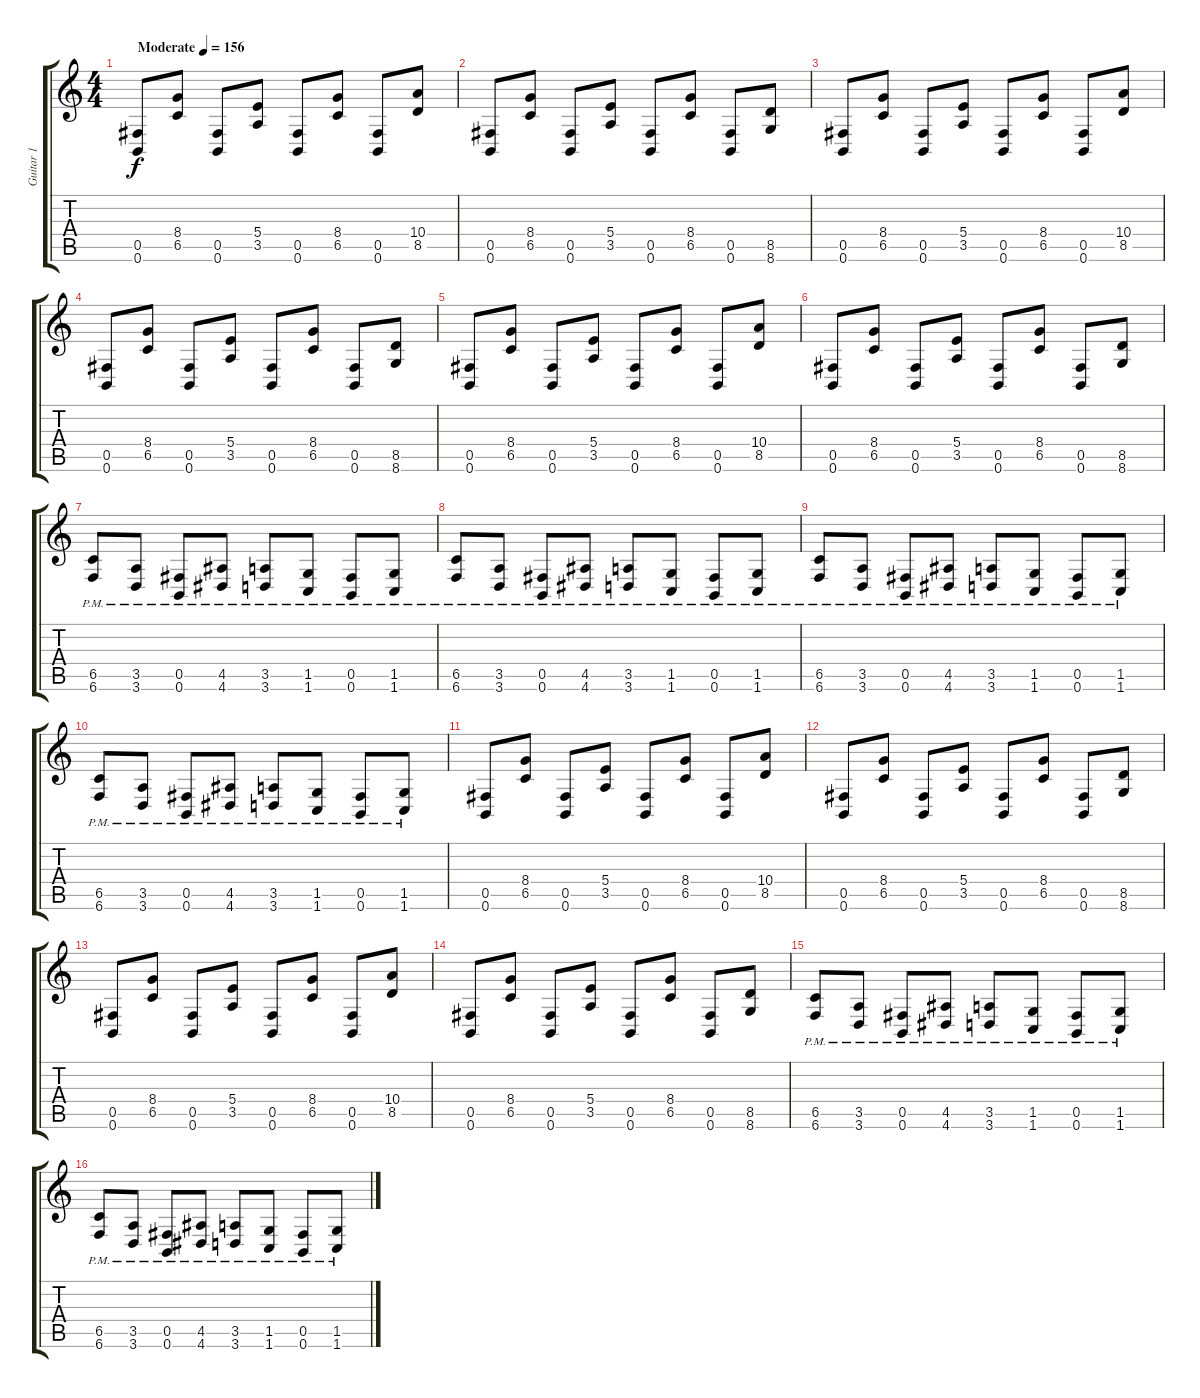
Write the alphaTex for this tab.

\track ("Guitar 1" "Guitar 1") {instrument distortionguitar}
\staff {score tabs}
\tuning (Db4 Ab3 E3 B2 Gb2 B1) {hide}
\ts (4 4)
\tempo (156 "Moderate")
\clef g2
\ks c
(0.5 0.6).8{dy f instrument distortionguitar} (8.4 6.5).8 (0.5 0.6).8 (5.4 3.5).8 (0.5 0.6).8 (8.4 6.5).8 (0.5 0.6).8 (10.4 8.5).8 |
(0.5 0.6).8 (8.4 6.5).8 (0.5 0.6).8 (5.4 3.5).8 (0.5 0.6).8 (8.4 6.5).8 (0.5 0.6).8 (8.5 8.6).8 |
(0.5 0.6).8 (8.4 6.5).8 (0.5 0.6).8 (5.4 3.5).8 (0.5 0.6).8 (8.4 6.5).8 (0.5 0.6).8 (10.4 8.5).8 |
(0.5 0.6).8 (8.4 6.5).8 (0.5 0.6).8 (5.4 3.5).8 (0.5 0.6).8 (8.4 6.5).8 (0.5 0.6).8 (8.5 8.6).8 |
(0.5 0.6).8 (8.4 6.5).8 (0.5 0.6).8 (5.4 3.5).8 (0.5 0.6).8 (8.4 6.5).8 (0.5 0.6).8 (10.4 8.5).8 |
(0.5 0.6).8 (8.4 6.5).8 (0.5 0.6).8 (5.4 3.5).8 (0.5 0.6).8 (8.4 6.5).8 (0.5 0.6).8 (8.5 8.6).8 |
(6.5{pm} 6.6{pm}).8 (3.5{pm} 3.6{pm}).8 (0.5{pm} 0.6{pm}).8 (4.5{pm} 4.6{pm}).8 (3.5{pm} 3.6{pm}).8 (1.5{pm} 1.6{pm}).8 (0.5{pm} 0.6{pm}).8 (1.5{pm} 1.6{pm}).8 |
(6.5{pm} 6.6{pm}).8 (3.5{pm} 3.6{pm}).8 (0.5{pm} 0.6{pm}).8 (4.5{pm} 4.6{pm}).8 (3.5{pm} 3.6{pm}).8 (1.5{pm} 1.6{pm}).8 (0.5{pm} 0.6{pm}).8 (1.5{pm} 1.6{pm}).8 |
(6.5{pm} 6.6{pm}).8 (3.5{pm} 3.6{pm}).8 (0.5{pm} 0.6{pm}).8 (4.5{pm} 4.6{pm}).8 (3.5{pm} 3.6{pm}).8 (1.5{pm} 1.6{pm}).8 (0.5{pm} 0.6{pm}).8 (1.5{pm} 1.6{pm}).8 |
(6.5{pm} 6.6{pm}).8 (3.5{pm} 3.6{pm}).8 (0.5{pm} 0.6{pm}).8 (4.5{pm} 4.6{pm}).8 (3.5{pm} 3.6{pm}).8 (1.5{pm} 1.6{pm}).8 (0.5{pm} 0.6{pm}).8 (1.5{pm} 1.6{pm}).8 |
(0.5 0.6).8 (8.4 6.5).8 (0.5 0.6).8 (5.4 3.5).8 (0.5 0.6).8 (8.4 6.5).8 (0.5 0.6).8 (10.4 8.5).8 |
(0.5 0.6).8 (8.4 6.5).8 (0.5 0.6).8 (5.4 3.5).8 (0.5 0.6).8 (8.4 6.5).8 (0.5 0.6).8 (8.5 8.6).8 |
(0.5 0.6).8 (8.4 6.5).8 (0.5 0.6).8 (5.4 3.5).8 (0.5 0.6).8 (8.4 6.5).8 (0.5 0.6).8 (10.4 8.5).8 |
(0.5 0.6).8 (8.4 6.5).8 (0.5 0.6).8 (5.4 3.5).8 (0.5 0.6).8 (8.4 6.5).8 (0.5 0.6).8 (8.5 8.6).8 |
(6.5{pm} 6.6{pm}).8 (3.5{pm} 3.6{pm}).8 (0.5{pm} 0.6{pm}).8 (4.5{pm} 4.6{pm}).8 (3.5{pm} 3.6{pm}).8 (1.5{pm} 1.6{pm}).8 (0.5{pm} 0.6{pm}).8 (1.5{pm} 1.6{pm}).8 |
(6.5{pm} 6.6{pm}).8 (3.5{pm} 3.6{pm}).8 (0.5{pm} 0.6{pm}).8 (4.5{pm} 4.6{pm}).8 (3.5{pm} 3.6{pm}).8 (1.5{pm} 1.6{pm}).8 (0.5{pm} 0.6{pm}).8 (1.5{pm} 1.6{pm}).8
